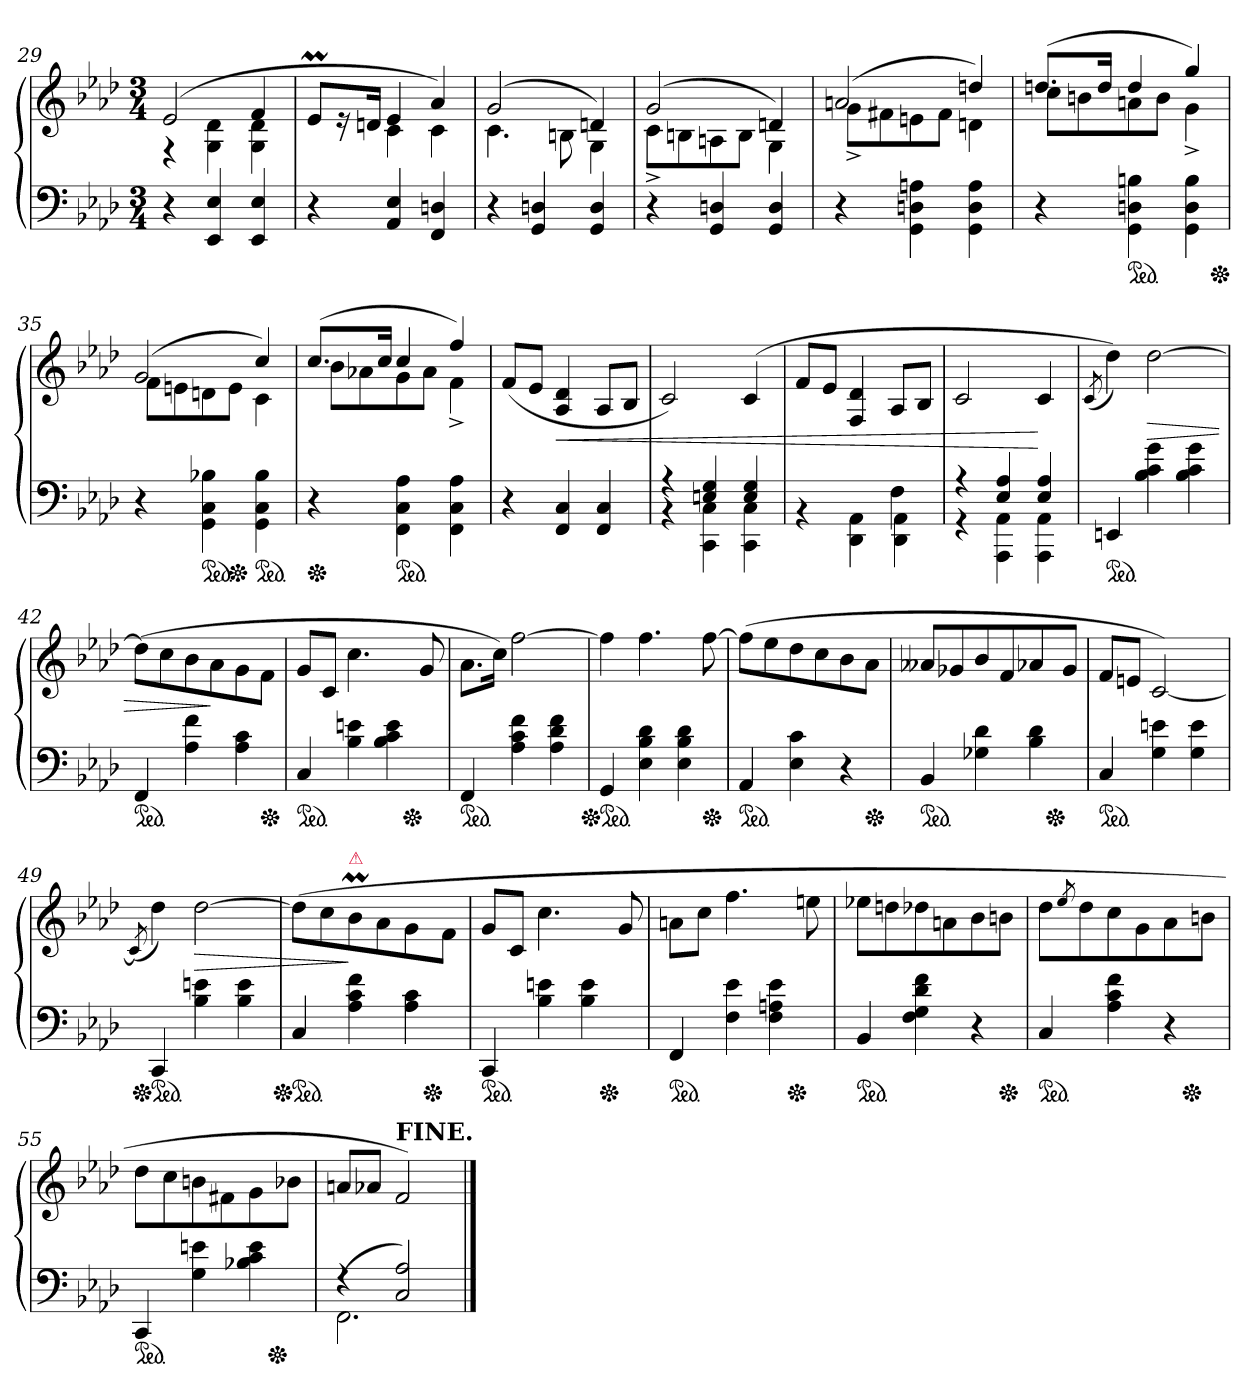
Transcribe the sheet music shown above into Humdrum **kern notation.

**kern	**kern	**dynam
*part1	*part1	*part1
*staff2	*staff1	*staff1/2
*clefF4	*clefG2	*
*k[b-e-a-d-]	*k[b-e-a-d-]	*
*f:	*f:	*
*M3/4	*M3/4	*
=29	=29	=29
*	*^	*
4r	(2e-	4r	.
4EE- 4E-	.	4G 4d-	.
4EE- 4E-	4f	4G 4d-	.
=30	=30	=30	=30
4r	8e-M/L	4ryy	.
.	16r	.	.
.	16dnJk	.	.
4AA- 4E-	4e-	4c	.
4FF 4Dn	4a-)	4c	.
=31	=31	=31	=31
4r	(2g	4.c	.
4GG 4Dn	.	.	.
.	.	8Bn	.
4GG 4D	4dn)	4G	.
=32	=32	=32	=32
4r	(2g	8c^L	.
.	.	8Bn	.
4GG 4Dn	.	8An	.
.	.	8BJ	.
4GG 4D	4dn)	4G	.
=33	=33	=33	=33
4r	(2an	8g^L	.
.	.	8f#X	.
4GG 4Dn 4An	.	8en	.
.	.	8f#J	.
4GG 4D 4A	4ddn)	4dn	.
=34	=34	=34	=34
4r	(8.ddnL	8ccL	.
.	.	8bn	.
.	16ddJk	.	.
*ped	*	*	*
4GG 4Dn 4Bn	4dd	8an	.
.	.	8bJ	.
4GG 4D 4B	4gg)	4g^<	.
*Xped	*	*	*
=35	=35	=35	=35
4r	(2g	8fL	.
.	.	8en	.
*ped	*	*	*
4GG 4C 4B-X	.	8dn	.
*Xped	*	*	*
.	.	8eJ	.
*ped	*	*	*
4GG 4C 4B-	4cc)	4c	.
=36	=36	=36	=36
*Xped	*	*	*
4r	(8.ccL	8b-L	.
.	.	8a-X	.
.	16ccJk	.	.
*ped	*	*	*
4FF\ 4C\ 4A-\	4cc	8g	.
.	.	8a-J	.
4FF\ 4C\ 4A-\	4ff)	4f^<	.
=37	=37	=37	=37
!	!LO:TX:c:t=cresc.	!	!
*	*v	*v	*
4r	(>8fL	.
.	8e-J	.
4FF 4C	4A- 4d-	<
4FF 4C	8A-L	.
.	8B-J	.
=38	=38	=38
*^	*	*
4rA	4rBB	2c)	.
4En 4G	4CC 4C	.	.
4E 4G	4CC 4C	(>4c	.
=39	=39	=39	=39
2ryy	4rBB	8fL	.
.	.	8e-J	.
.	4DD-\ 4AA-\	4F/ 4d-/	.
4F\	4DD- 4AA-	8A-/L	.
.	.	8B-/J	.
=40	=40	=40	=40
4r	4r	2c	.
4E- 4A-	4AAA- 4AA-	.	.
4E- 4A-	4AAA- 4AA-	4c	[
*v	*v	*	*
=41	=41	=41
.	(8qc/	.
*ped	*	*
4EEn	4dd-))	.
4B- 4c 4g	[2dd-	>
4B- 4c 4g	.	.
=42	=42	=42
*ped	*	*
4FF	(>8dd-\L]	.
.	8cc	.
4A- 4f	8b-	.
.	8a-	]
4A- 4c	8g	.
*Xped	*	*
.	8fJ	.
=43	=43	=43
*ped	*	*
*	*^	*
4C	8gL	2ryy	.
.	8cJ	.	.
4B- 4en	4.cc	.	.
4B- 4c 4e	.	16ryy	.
*Xped	*	*	*
.	.	8.ryy	.
.	8g	.	.
*	*v	*v	*
=44	=44	=44
*ped	*	*
4FF	8.a-L	.
.	16ccJk)	.
4A- 4c 4f	[2ff	.
4A- 4d- 4f	.	.
=45	=45	=45
*Xped	*	*
*ped	*	*
4GG	4ff]	.
4E- 4B- 4d-	4.ff	.
4E- 4B- 4d-	.	.
*Xped	*	*
.	[8ff	.
=46	=46	=46
*ped	*	*
4AA-	(>8ffL]	.
.	8ee-	.
4E- 4c	8dd-	.
.	8cc	.
4r	8b-	.
*Xped	*	*
.	8a-J	.
=47	=47	=47
*ped	*	*
*	*^	*
4BB-	8a--XL	2ryy	.
.	8g-X	.	.
4G-X 4d-	8b-	.	.
.	8f	.	.
4B- 4d-	8a-X	16ryy	.
*Xped	*	*	*
.	.	8.ryy	.
.	8g-J	.	.
*	*v	*v	*
=48	=48	=48
*ped	*	*
4C	8fL	.
.	8enJ	.
4G 4en	[2c)	.
4G 4e	.	.
=49	=49	=49
.	(8qc/]	.
*Xped	*	*
*ped	*	*
4CC	4dd-)	.
4B- 4en	[2dd-	>
4B- 4e	.	.
=50	=50	=50
*	*^	*
*Xped	*	*	*
*ped	*	*	*
4C	(>8dd-\L]	2ryy	.
.	8cc	.	.
!	!LO:TX:a:color=crimson:t=⚠	!	!
4A- 4c 4f	8b-M	.	]
.	8a-	.	.
4A- 4c	8g	16ryy	.
*Xped	*	*	*
.	.	8.ryy	.
.	8fJ	.	.
=51	=51	=51	=51
*ped	*	*	*
4CC	8gL	2ryy	.
.	8cJ	.	.
4B- 4en	4.cc	.	.
4B- 4e	.	16ryy	.
*Xped	*	*	*
.	.	8.ryy	.
.	8g	.	.
=52	=52	=52	=52
*ped	*	*	*
4FF	8anL	2ryy	.
.	8ccJ	.	.
4F 4e-	4.ff	.	.
4F 4An 4e-	.	16ryy	.
*Xped	*	*	*
.	.	8.ryy	.
.	8een	.	.
*	*v	*v	*
=53	=53	=53
*ped	*	*
4BB-	8ee-XL	.
.	8ddn	.
4F 4G 4d- 4f	8dd-X	.
.	8an	.
4r	8b-	.
*Xped	*	*
.	8bnJ	.
=54	=54	=54
*ped	*	*
*	*^	*
4C	8dd-L	2ryy	.
.	8qee-/	.	.
.	8dd-	.	.
4A- 4c 4f	8cc	.	.
.	8g	.	.
4r	8a-	16ryy	.
*Xped	*	*	*
.	.	8.ryy	.
.	8bnJ	.	.
=55	=55	=55	=55
*ped	*	*	*
4CC	8dd-\L	2ryy	.
.	8cc	.	.
4G 4en	8bn	.	.
.	8f#X	.	.
4B-X 4c 4e	8g	16ryy	.
*Xped	*	*	*
.	.	8.ryy	.
.	8b-XJ	.	.
*	*v	*v	*
=56	=56	=56
*^	*	*
(>4rF	2.FF	8anL	.
.	.	8a-XJ	.
!	!	!LO:TX:a:B:t=FINE.	!
2C 2A-)	.	2f)	.
*v	*v	*	*
==	==	==
*-	*-	*-
